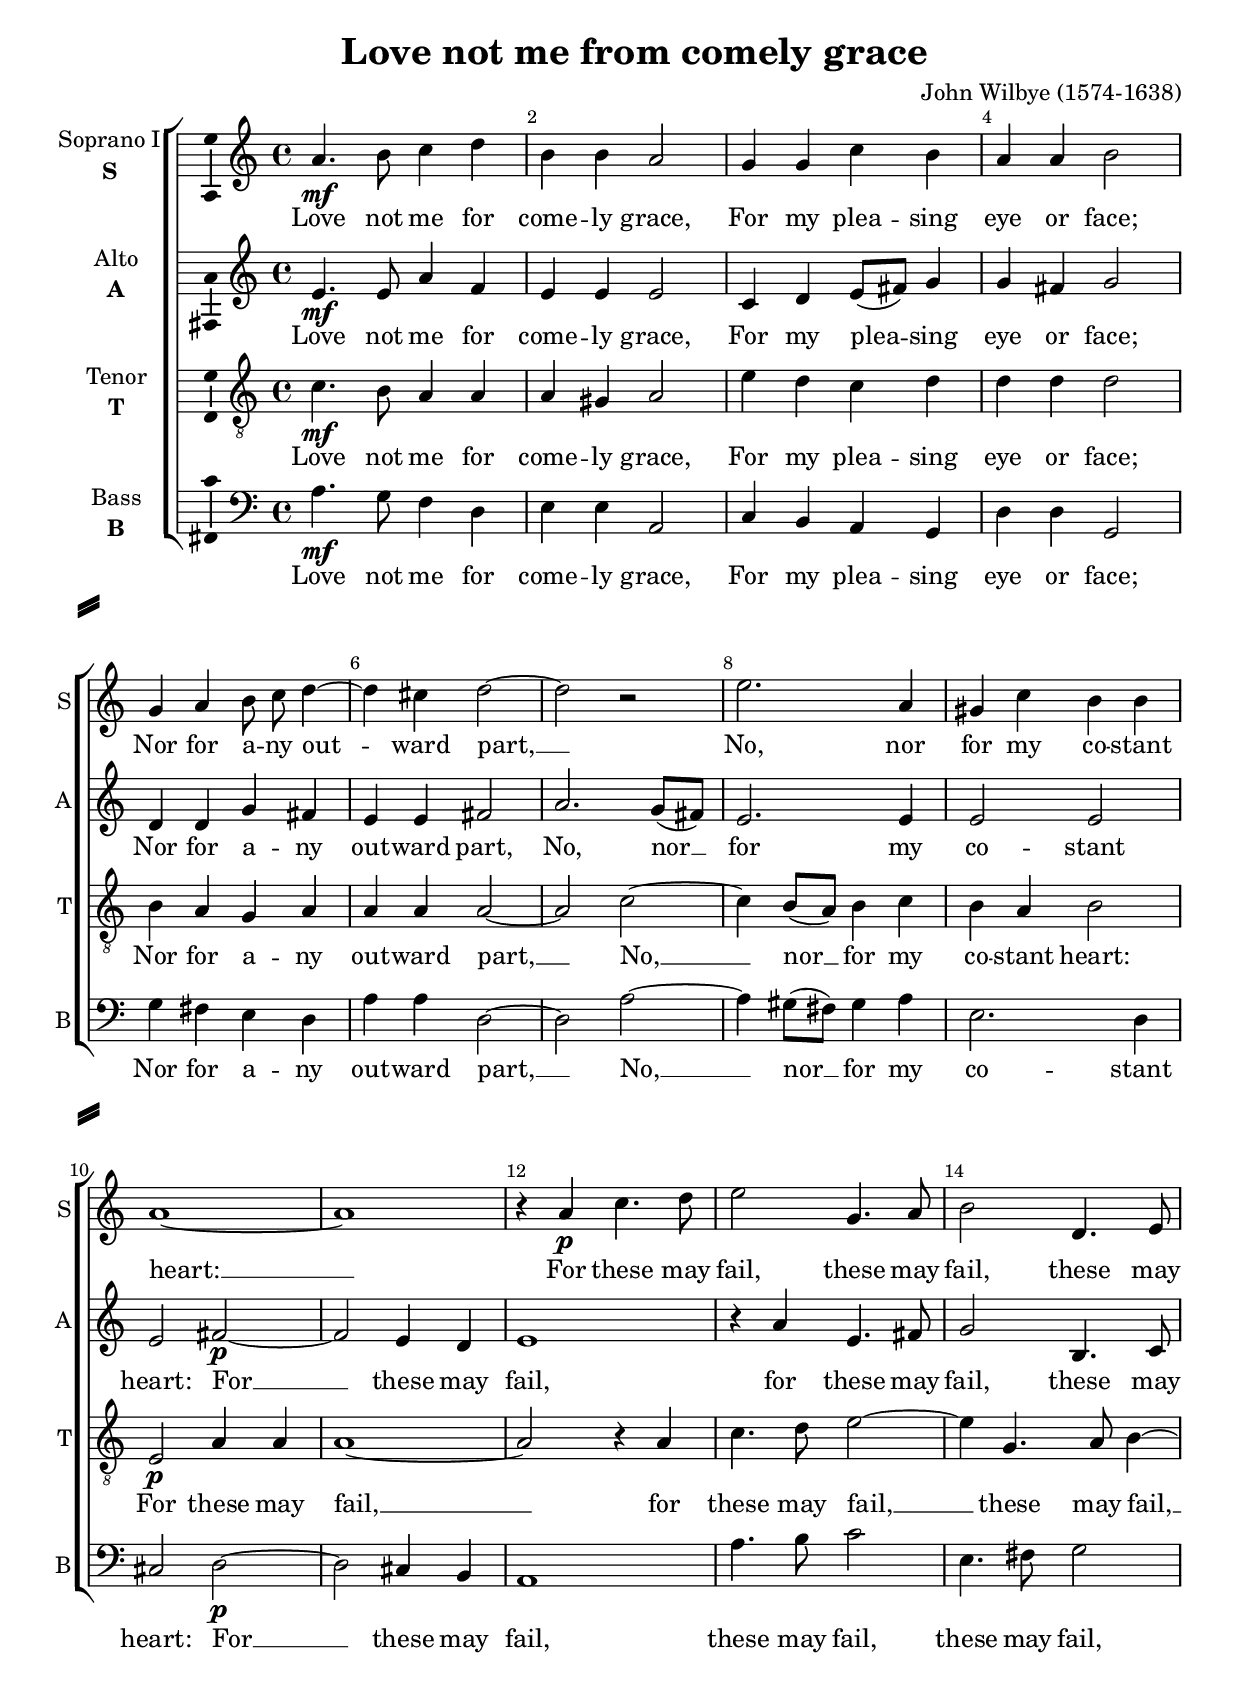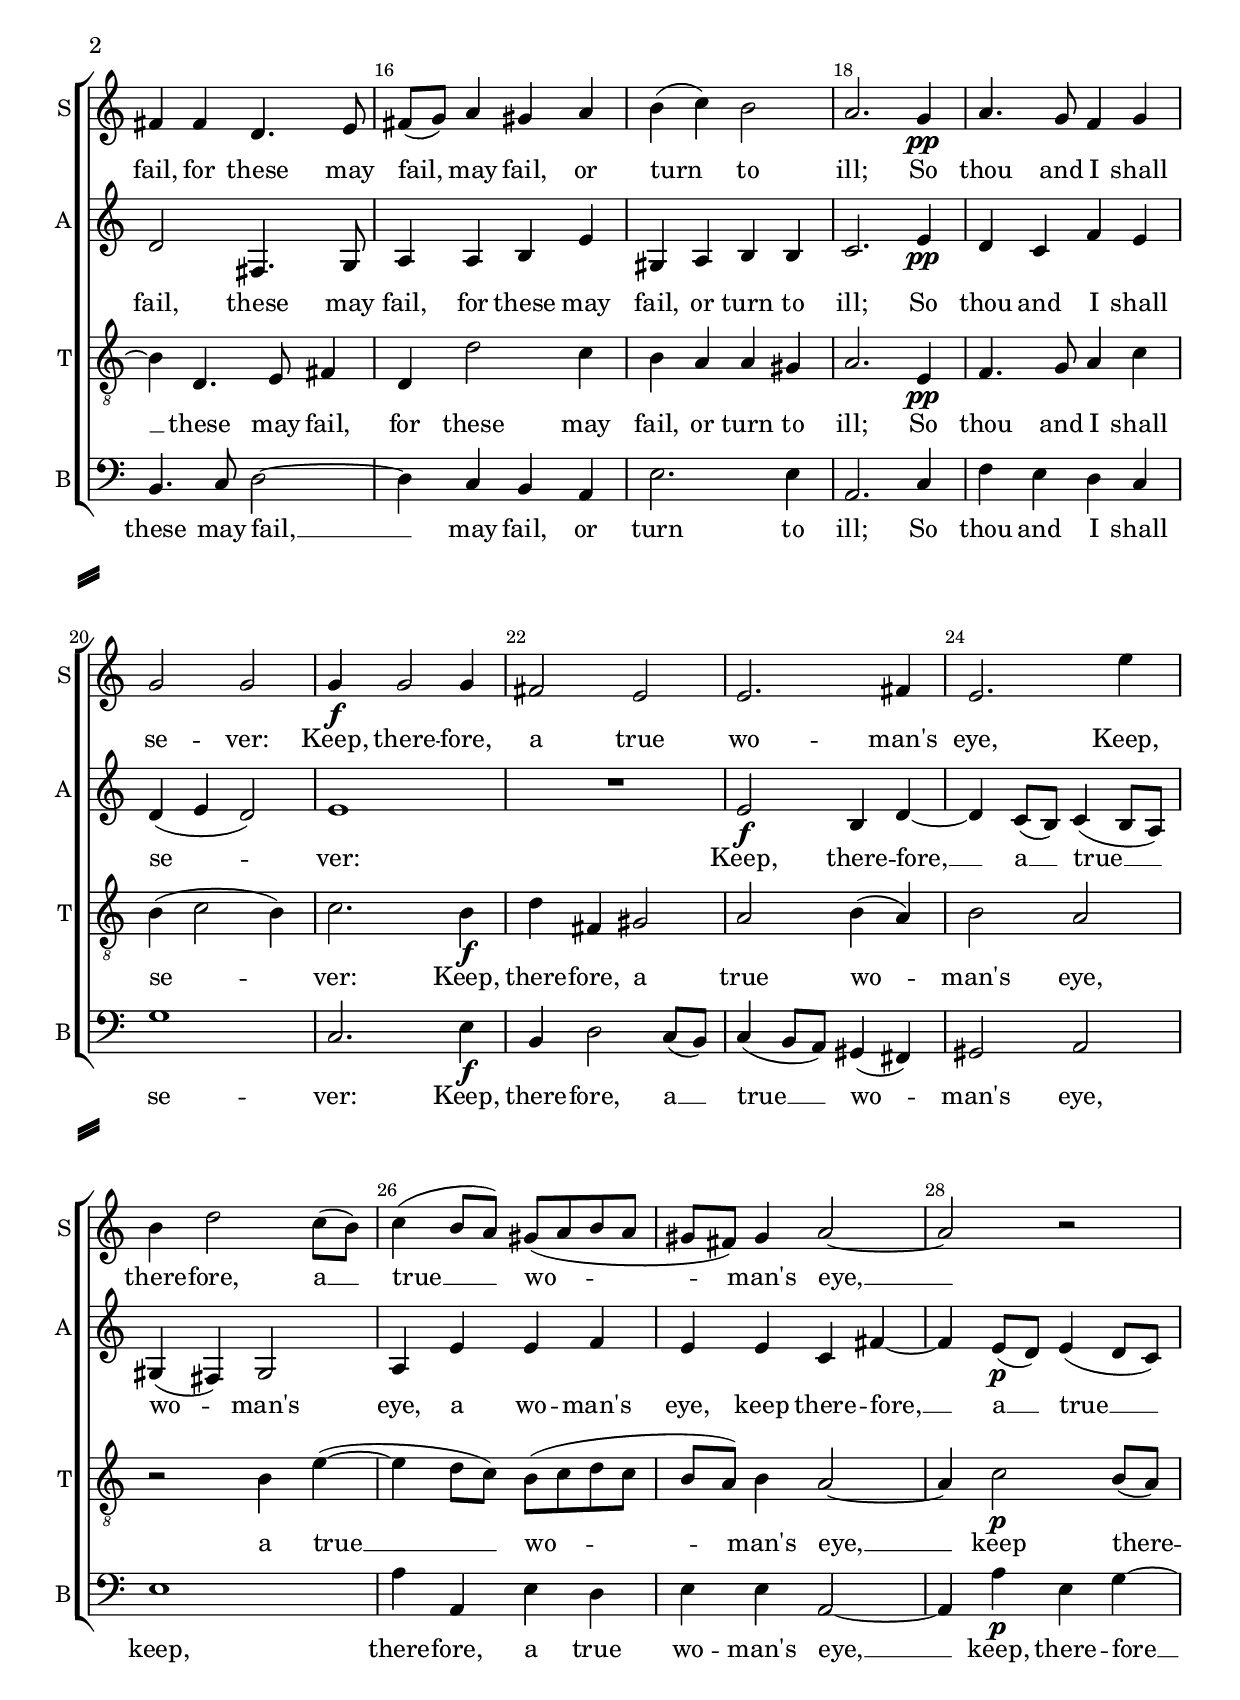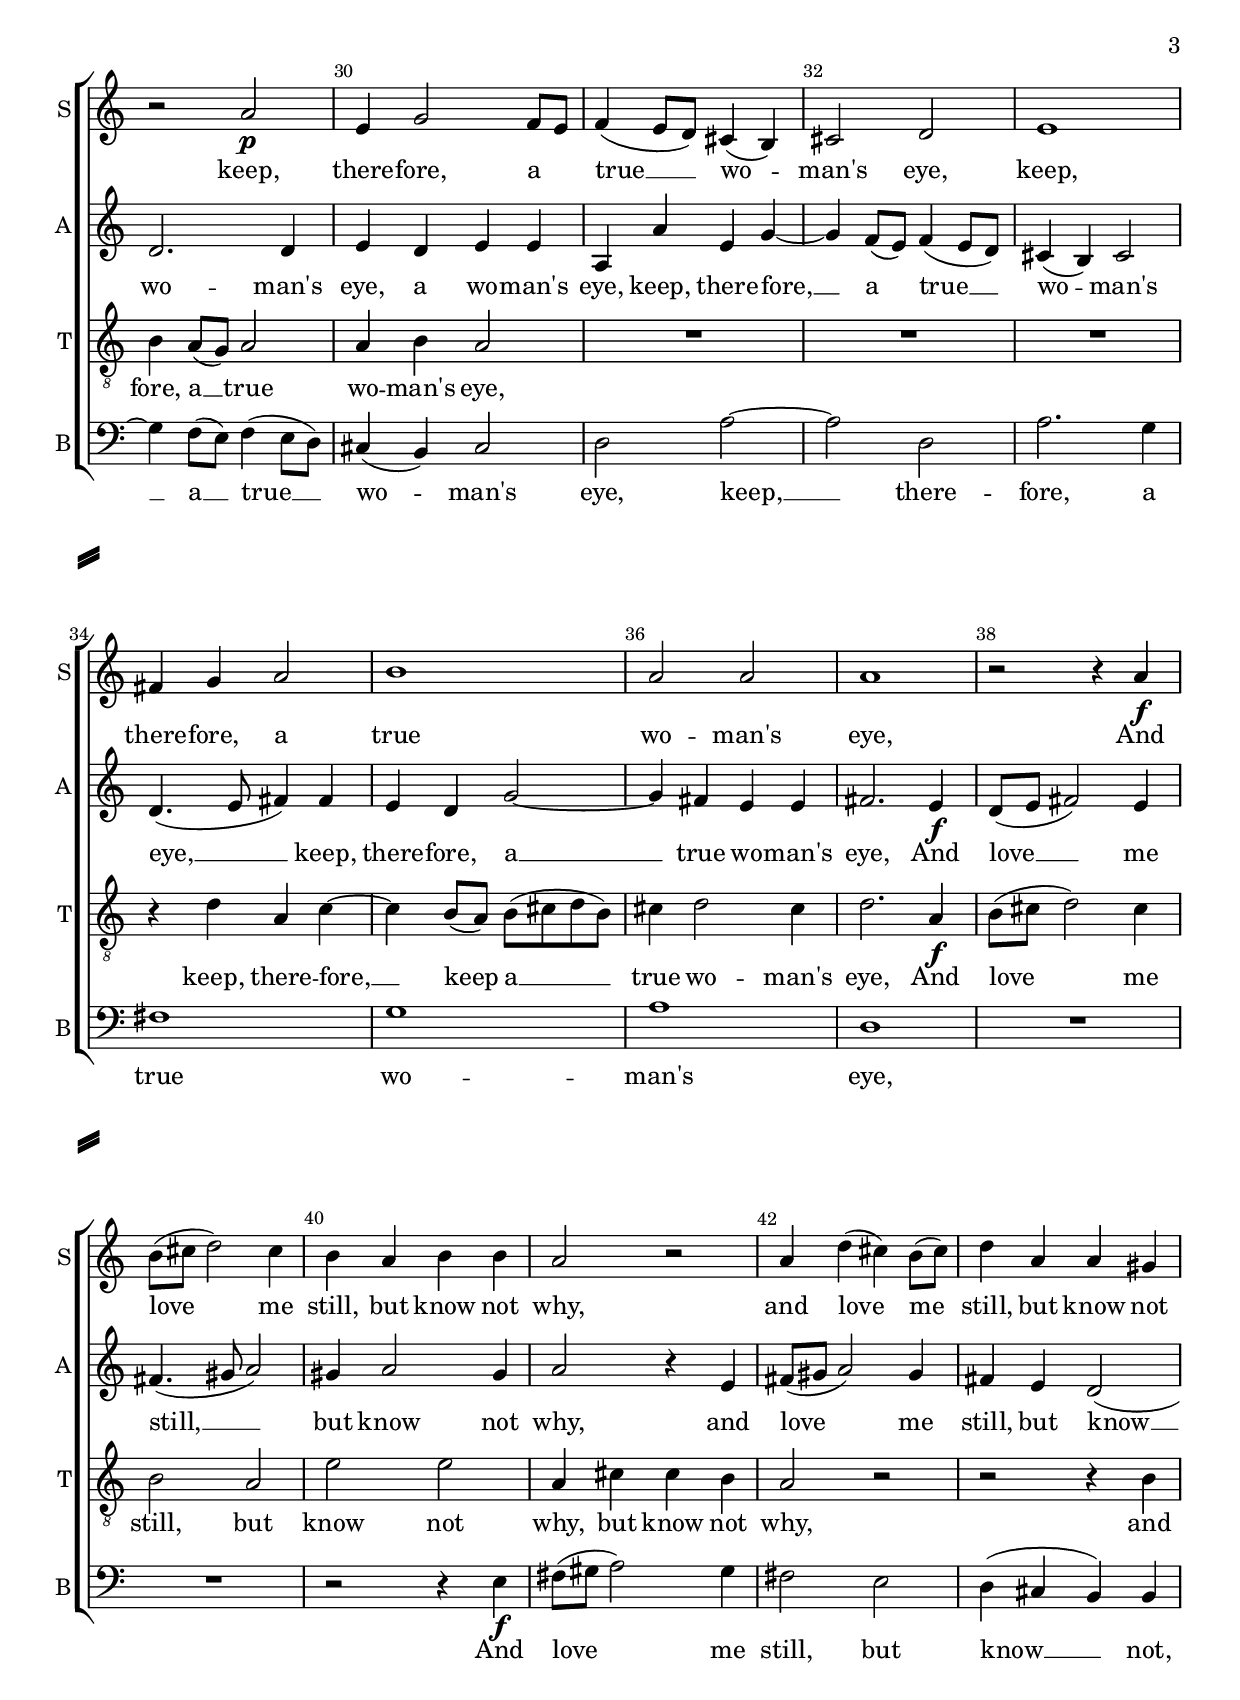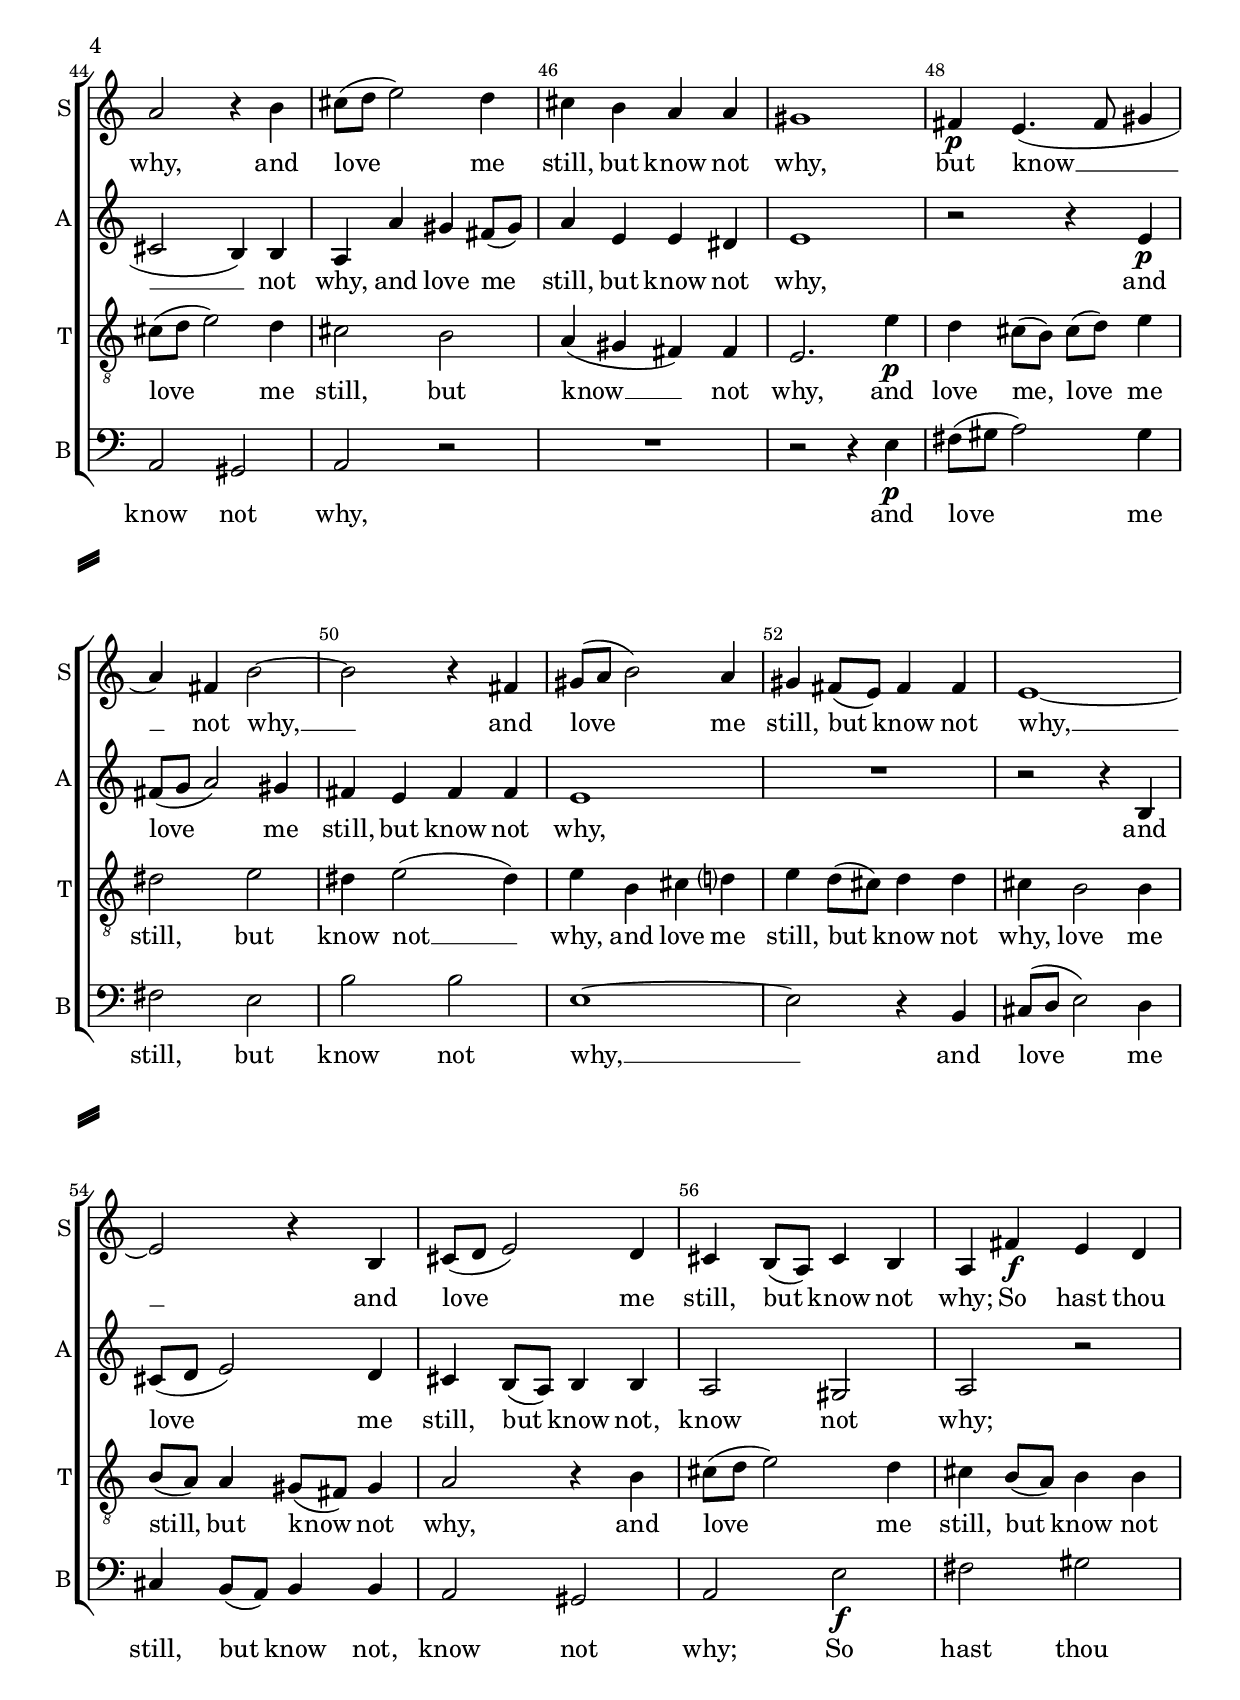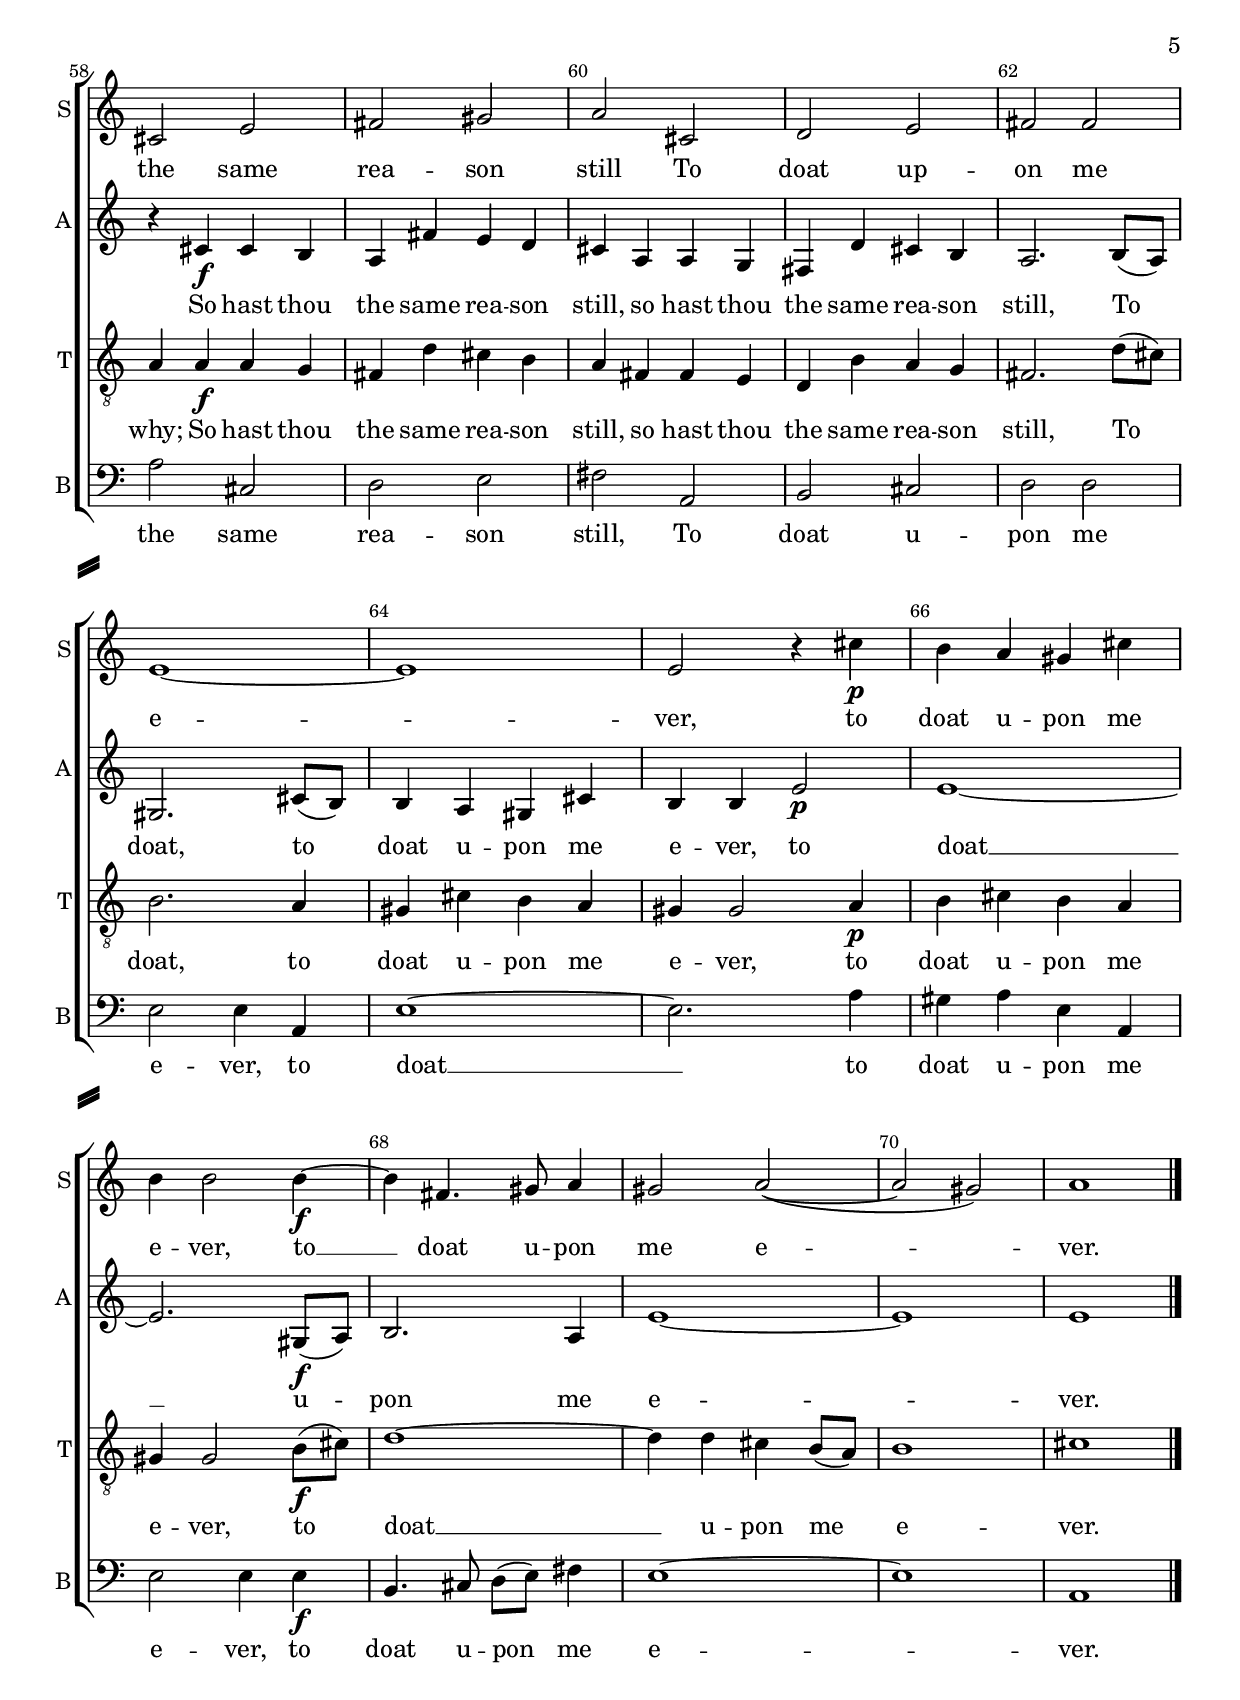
\version "2.18.2"

% закомментируйте строку ниже, чтобы получался pdf с навигацией
%#(ly:set-option 'point-and-click #f)
#(ly:set-option 'midi-extension "mid")
#(set-default-paper-size "a4")
%#(set-global-staff-size 18)

\header {
  title = "Love not me from comely grace"
  composer = "John Wilbye (1574-1638)"
  % Удалить строку версии LilyPond 
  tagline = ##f
}

\paper {
  %  #(set-paper-size "a4landscape" )
  system-separator-markup = \slashSeparator
  top-margin = 10
  left-margin = 15
  right-margin = 10
  bottom-margin = 10
  indent = 15
  ragged-bottom = ##f
  ragged-last-bottom = ##f
  %print-page-number = ##f
}

%make visible number of every 2-nd bar
secondbar = {
  \override Score.BarNumber.break-visibility = #end-of-line-invisible
  \set Score.barNumberVisibility = #(every-nth-bar-number-visible 2)
}

%use this as temporary line break
abr = { \break }

% uncommend next line when finished
abr = {}

%once hide accidental (runaround for cadenza
nat = { \once \hide Accidental }

ficta = { \once \set suggestAccidentals = ##t }
fictab = { \ficta \once \override AccidentalSuggestion.parenthesized = ##t }

global = {
  \key c \major
  \time 4/4
  \autoBeamOff
}

vsi = \relative c'' {
  \global
  \secondbar  
  a4.\mf b8 c4 d |
  b b a2 |
  g4 g c b |
  a a b2 | \abr
  
  g4 a b8 c d4~ |
  d cis d2~ |
  d r |
  e2. a,4 |
  gis c b b | \abr
  
  a1~ |
  a |
  r4 a\p c4. d8 |
  e2 g,4. a8 |
  b2 d,4. e8 | \abr
  
  fis4 fis d4. e8 |
  fis8[( g]) a4 gis a |
  b( c) b2 |
  a2. g4\pp |
  a4. g8 f4 g | \abr
  
  g2 g |
  g4\f g2 g4 |
  fis2 e |
  e2. fis4 |
  e2. e'4 | \abr
  
  b d2 c8[( b]) |
  c4( b8[ a]) gis[( a b a] |
  gis[ fis]) gis4 a2~ |
  a r | \abr
  
  
  r2 a\p |
  e4 g2 f8[ e] |
  f4( e8[ d]) cis4( b) |
  cis2 d |
  e1 | \abr
  fis4 g a2 |
  b1 |
  a2 a |
  a1 |
  r2 r4 a\f | \abr
  b8[( cis] d2) cis4 |
  b a b b |
  a2 r |
  a4 d( cis) b8[( cis]) | \abr
  
  d4 a a gis |
  a2 r4 b |
  cis8[( d] e2) d4 |
  cis b a a | \abr
  gis1 |
  fis4\p e4.( fis8 gis4 |
  a) fis b2~ |
  b r4 fis |
  gis8[( a] b2) a4 | \abr
  gis fis8[( e]) fis4 fis |
  e1~ |
  e2 r4 b |
  cis8[( d] e2) d4 | \abr
  
  cis4 b8[( a]) cis4 b |
  a fis'\f e d |
  cis2 e |
  fis2 gis |
  a cis, | \abr
  d e |
  fis fis |
  e1~ |
  e e2 r4 cis'\p | \abr
  b a gis cis |
  b b2 b4~\f |
  b fis4. gis8 a4 |
  gis2 a2~( |
  a gis) a1 
  
  \bar "|."
}


vsii = \relative c' {
  \global
  e4.\mf e8 a4 f |
  e e e2 |
  c4 d e8[( fis]) g4 |
  g fis g2 |
  
  d4 d g fis |
  e e fis2 |
  a2. g8[( fis]) |
  e2. e4 |
  e2 e |
  
  e fis~\p |
  fis e4 d |
  e1 |
  r4 a e4. fis8 |
  g2 b,4. c8 |
  
  d2 fis,4. g8 |
  a4 a b e |
  gis, a b b |
  c2. e4\pp |
  d c f e |
  
  d( e d2) |
  e1 |
  R |
  e2\f b4 d~ |
  d c8[( b]) c4( b8[ a]) |
  
  gis4( fis) gis2 |
  a4 e' e f |
  e e c fis~ |
  fis e8[(\p d]) e4( d8[ c]) |
  
  d2. d4 |
  e d e e |
  a, a' e g~ |
  g f8[( e)] f4( e8[ d]) 
  cis4( b) cis2 |
  
  d4.( e8 fis4) fis |
  e d g2~ |
  g4 fis e e |
  fis2. e4\f |
  d8[( e] fis2) e4 |
  
  fis4.( gis8 a2) |
  gis4 a2 gis4 |
  a2 r4 e |
  fis8[( gis] a2) gis4 |
  
  fis e d2( |
  cis b4) b |
  a a' gis fis8[( gis]) |
  a4 e e dis |
  
  e1 |
  r2 r4 e\p |
  fis8[( g] a2) gis4 |
  fis e fis fis |
  e1 |
  
  R |
  r2 r4 b |
  cis8[( d] e2) d4 |
  cis b8[( a]) b4 b |
  
  a2 gis |
  a r |
  r4 cis\f cis b |
  a fis' e d |
  cis a a g |
  
  fis d' cis b |
  a2. b8[( a]) |
  gis2. cis8[( b]) |
  b4 a gis cis |
  b b e2\p |
  
  e1~ |
  e2. gis,8[(\f a]) |
  b2. a4 |
  e'1~ |
  e |
  e
  
  
}


vsiii = \relative c' {
  \global
  c4.\mf b8 a4 a |
  a gis a2 |
  e'4 d c d |
  d d d2 |
  
  b4 a g a |
  a a a2~ |
  a c~ |
  c4 b8[( a]) b4 c |
  b a b2 |
  
  e,2\p a4 a |
  a1~ |
  a2 r4 a |
  c4. d8 e2~ |
  e4 g,4. a8 b4~ |
  
  b d,4. e8 fis4 |
  d d'2 c4 |
  b a a gis |
  a2. e4\pp |
  f4. g8 a4 c |
  
  b( c2 b4) |
  c2. b4\f |
  d fis, gis2 |
  a b4( a) |
  b2 a |
  
  r b4 e(~ |
  e d8[ c]) b[( c d c] |
  b[ a]) b4 a2~ |
  a4 c2\p b8[( a]) |
  
  b4 a8[( g]) a2 |
  a4 b a2 |
  R1*3 |
  
  r4 d a c~ |
  c b8[( a]) b[( cis d b]) |
  cis4 d2 cis4 |
  d2. a4\f |
  b8[( cis] d2) cis4 |
  
  b2 a |
  e' e |
  a,4 cis cis b |
  a2 r |
  
  r r4 b |
  cis8[( d] e2) d4 |
  cis2 b |
  a4( gis fis) fis |
  
  e2. e'4\p |
  d cis8[( b]) cis[( d]) e4 |
  dis2 e |
  dis4 e2( dis4) |
  e b cis d |
  
  e d8[( cis]) d4 d |
  cis b2 b4 |
  b8[( a]) a4 gis8[( fis]) gis4 |
  a2 r4 b |
  
  cis8[( d] e2) d4 |
  cis b8[( a]) b4 b |
  a a\f a g |
  fis d' cis b |
  a fis fis e |
  
  d b' a g |
  fis2. d'8[( cis]) |
  b2. a4 |
  gis cis b a |
  gis gis2 a4\p |
  
  b cis b a |
  gis gis2 b8[(\f cis]) |
  d1~ |
  d4 d cis b8[( a]) |
  b1 |
  cis
}


vsiv = \relative c' {
  \global
  a4.\mf g8 f4 d |
  e e a,2 |
  c4 b a g |
  d' d g,2 |
  
  g'4 fis e d |
  a' a d,2~ |
  d a'~ |
  a4 gis8[( fis]) gis4 a |
  e2. d4 |
  
  cis2 d~\p |
  d cis4 b |
  a1 |
  a'4. b8 c2 |
  e,4. fis8 g2 | 
  
  b,4. c8 d2~ |
  d4 c b a |
  e'2. e4 |
  a,2. c4 |
  f e d c |
  
  g'1 |
  c,2. e4\f |
  b d2 c8[( b]) |
  c4( b8[ a]) gis4( fis) |
  gis2 a |
  
  e'1 |
  a4 a, e' d |
  e e a,2~ |
  a4 a'\p e g~ |
  
  g4 f8[( e]) f4( e8[ d]) |
  cis4( b) cis2 |
  d a'~ |
  a d, |
  a'2. g4 |
  
  fis1 |
  g |
  a |
  d, |
  R |
  R |
  r2 r4 e\f |
  fis8[( gis] a2) gis4 |
  fis2 e |
  
  d4( cis b) b |
  a2 gis |
  a r |
  R1 |
  
  r2 r4 e'\p |
  fis8[( gis] a2) gis4 |
  fis2 e |
  b' b |
  e,1~ |
  
  e2 r4 b |
  cis8[( d] e2) d4 |
  cis b8[( a]) b4 b |
  a2 gis |
  
  a e'\f |
  fis gis |
  a cis, |
  d e |
  fis a, |
  
  b cis |
  d d |
  e e4 a, |
  e'1~ |
  e2. a4 |
  
  gis a e a, |
  e'2 e4 e  \f |
  b4. cis8 d[( e]) fis4 |
  e1~ |
  e |
  a,
}

vli = \lyricmode {
  Love not me for come -- ly grace, For my plea -- sing eye or face;
  Nor for a -- ny out -- ward part, __ No, nor for my co -- stant
  heart: __ For these may fail, these may fail, these may
  
  fail, for these may fail, may fail, or turn to ill; So thou and I shall
  se -- ver: Keep, there -- fore, a true wo -- man's eye, Keep,
  there -- fore, a __ true __ wo -- man's eye, __
  
  keep, there -- fore, a__ true __ wo -- man's eye, keep,
  there -- fore, a true wo -- man's eye, And
  love me still, but know not why, and love me 
  
  still, but know not why, and love me still, but know not
  why, but know __ not why, __ and love me
  still, but know not why, __ and love me
  
  still, but know not why; So hast thou the same rea -- son still To
  doat up -- on me e -- ver, to
  doat u -- pon me e -- ver, to __ doat u -- pon me e -- ver.
}

vlii = \lyricmode {
  Love not me for come -- ly grace, For my plea -- sing eye or face;
  Nor for a -- ny out -- ward part, No, nor __ for my co -- stant
  heart: For __ these may fail, for these may fail, these may
  
  fail, these may fail, for these may fail, or turn to ill; So thou and I shall
  se -- ver: Keep, there -- fore, __ a __ true __ 
  wo -- man's eye, a wo -- man's eye, keep there -- fore, __ a __ true __
  
  wo -- man's eye, a wo -- man's eye, keep, there -- fore, __ a__ true __ wo -- man's
  eye, __ keep, there -- fore, a __ true wo -- man's eye, And love __ me
  still, __ but know not why, and love me
  
  still, but know __ not why, and love me still, but know not
  why, and love me still, but know not why,
  and love me still, but know not,
  
  know not why; So hast thou the same rea -- son still, so hast thou
  the same rea -- son still, To doat, to doat u -- pon me e -- ver, to
  doat __ u -- pon me e -- ver.
}

vliii = \lyricmode {
  Love not me for come -- ly grace, For my plea -- sing eye or face;
  Nor for a -- ny out -- ward part, __ No, __ nor __ for my co -- stant heart:
  For these may fail, __ for these may fail, __ these may fail, __
  
  these may fail, for these may fail, or turn to ill; So thou and I shall
  se -- ver: Keep, there -- fore, a true wo -- man's eye, 
  a true __ wo -- man's eye, __ keep there -- 
  
  fore, a __ true wo -- man's eye,
  keep, there -- fore, __ keep a __ true wo -- man's eye, And love me
  still, but know not why, but know not why,
  
  and love me still, but know __ not 
  why, and love me, love me still, but know not __ why, and love me 
  still, but know not why, love me still, but know not why, and
  
  love me still, but know not why; So hast thou the same rea -- son still, so hast thou
  the same rea -- son still, To doat, to doat u -- pon me e -- ver, to
  doat u -- pon me e -- ver, to doat __ u -- pon me e -- ver.
}

vliv = \lyricmode {
  Love not me for come -- ly grace, For my plea -- sing eye or face;
  Nor for a -- ny out -- ward part, __ No, __ nor __ for my co -- stant
  heart: For __ these may fail, these may fail, these may fail,
  
  these may fail, __ may fail, or turn to ill; So thou and I shall
  se -- ver: Keep, there -- fore, a __ true __ wo -- man's eye, 
  keep, there -- fore, a true wo -- man's eye, __ keep, there -- fore __
  
  a __ true __ wo -- man's eye, keep, __ there -- fore, a
  true wo -- man's eye,
  And love me still, but
  
  know __ not, know not why,
  and love me still, but know not why, __
  and love me still, but know not, know not
  
  why; So hast thou the same rea -- son still, To
  doat u -- pon me e -- ver, to doat __ to
  doat u -- pon me e -- ver, to doat u -- pon me e -- ver.
}


vni = "soprano"
sni = "S"
vfi = \markup { \center-column { "Soprano I" \bold \sni  } }

vnii = "alto"
snii = "A"
vfii = \markup { \center-column { "Alto" \bold \snii  } }

vniii = "tenor"
sniii = "T"
vfiii = \markup { \center-column { "Tenor" \bold \sniii  } }

vniv = "bass"
sniv = "B"
vfiv = \markup { \center-column { "Bass" \bold \sniv  } }


\bookpart {
  \score {
    %  \transpose c bes {
    \new ChoirStaff <<
      
      %staff for voice i
      \new Staff = \vni \with {
        instrumentName = \vfi
        shortInstrumentName = \sni
        midiInstrument = "choir aahs"
      }
      { \new Voice = \vni { \vsi } }   
      \new Lyrics \lyricsto \vni { \vli }
      
      %staff for voice ii
      \new Staff = \vnii \with {
        instrumentName = \vfii
        shortInstrumentName = \snii
        midiInstrument = "choir aahs"
      }
      { \new Voice = \vnii { \vsii } }   
      \new Lyrics \lyricsto \vnii { \vlii }
      
      %staff for voice iii
      \new Staff = \vniii \with {
        instrumentName = \vfiii
        shortInstrumentName = \sniii
        midiInstrument = "choir aahs"
      }
      { \new Voice = \vniii { \clef "G_8" \vsiii } }   
      \new Lyrics \lyricsto \vniii { \vliii }
      
      %staff for voice iv
      \new Staff = \vniv \with {
        instrumentName = \vfiv
        shortInstrumentName = \sniv
        midiInstrument = "choir aahs"
      }
      { \new Voice = \vniv { \clef "bass" \vsiv } }   
      \new Lyrics \lyricsto \vniv { \vliv }
      
      
    >>
    %  }  % transposeµ
    \layout { 
      \context {
        \Staff
        % удаляем обозначение темпа из общего плана
        %  \remove "Time_signature_engraver"
        %  \remove "Bar_number_engraver"
        \consists Ambitus_engraver
        \accidentalStyle modern-voice-cautionary
      }
      %Metronome_mark_engraver
    }
    \midi {
      \tempo 4=90
    }
  }
}

rehearsalMidi = #
(define-music-function
 (parser location midiInstrument name lyrics) (string? string? ly:music?)
 #{
   \unfoldRepeats <<
     \new Staff = \vni \new Voice = \vni { \vsi }
     \new Staff = \vnii \new Voice = \vnii { \vsii }
     \new Staff = \vniii \new Voice = \vniii { \vsiii }
     \new Staff = \vniv \new Voice = \vniv { \vsiv }
     \context Staff = $name {
       \set Score.midiMinimumVolume = #0.5
       \set Score.midiMaximumVolume = #0.5
       \set Score.tempoWholesPerMinute = #(ly:make-moment 100 4)
       \set Staff.midiMinimumVolume = #0.8
       \set Staff.midiMaximumVolume = #1.0
       \set Staff.midiInstrument = $midiInstrument
     }
     \new Lyrics \with {
       alignBelowContext = $name
     } \lyricsto $name $lyrics
   >>
 #})

midivoice = "soprano sax"

% MIDI для репетиции:
\book {
  \bookOutputSuffix \vni
  \score {
    \rehearsalMidi \midivoice \vni \vli 
    \midi { }
  }
}

\book {
  \bookOutputSuffix \vnii
  \score {
    \rehearsalMidi \midivoice \vnii \vlii
    \midi { }
  }
}


\book {
  \bookOutputSuffix \vniii
  \score {
    \rehearsalMidi \midivoice \vniii \vliii
    \midi { }
  }
}

\book {
  \bookOutputSuffix \vniv
  \score {
    \rehearsalMidi \midivoice \vniv \vliv
    \midi { }
  }
}
